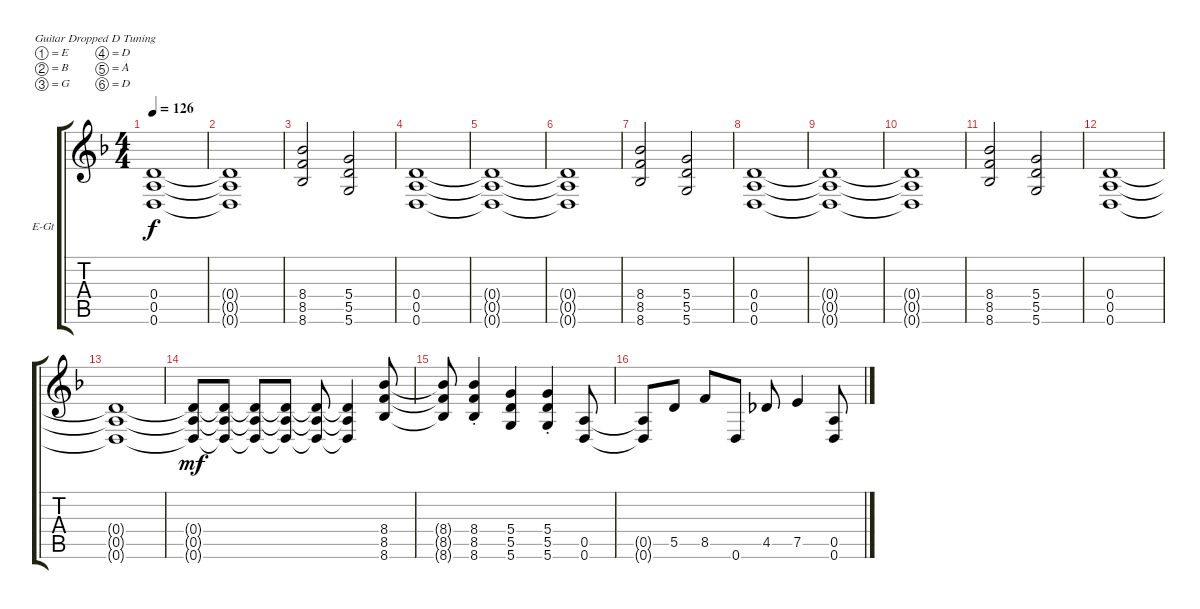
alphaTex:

\defaultSystemsLayout 4
\bracketExtendMode groupsimilarinstruments
\firstSystemTrackNameOrientation horizontal
\otherSystemsTrackNameOrientation horizontal
\track ("Rhythm R" "E-Gt") {instrument distortionguitar}
\staff {score tabs}
\tuning (E4 B3 G3 D3 A2 D2)
\ts (4 4)
\tempo 126
\clef g2
\scale
0.333333
\ks f
(0.4{t} 0.5{t} 0.6{t}).1{dy f} |
\scale
0.333333 (0.6{t} 0.5{t} 0.4{t}).1 |
\scale
0.333333 (8.4 8.5 8.6).2 (5.4 5.5 5.6).2 |
\scale
0.333333 (0.6 0.5 0.4).1 |
\scale
0.333333 (0.4{t} 0.5{t} 0.6{t}).1 |
\scale
0.333333 (0.6{t} 0.5{t} 0.4{t}).1 |
\scale
0.333333 (8.4 8.5 8.6).2 (5.4 5.5 5.6).2 |
\scale
0.333333 (0.6 0.5 0.4).1 |
\scale
0.333333 (0.4{t} 0.5{t} 0.6{t}).1 |
\scale
0.333333 (0.6{t} 0.5{t} 0.4{t}).1 |
\scale
0.333333 (8.4 8.5 8.6).2 (5.4 5.5 5.6).2 |
\scale
0.333333 (0.6 0.5 0.4).1 |
\scale
0.333333 (0.4{t} 0.5{t} 0.6{t}).1 |
\scale
0.333333 (0.6{t} 0.5{t} 0.4{t}).8{dy mf} (0.4{t} 0.6{t} 0.5{t}).8 (0.4{t} 0.6{t} 0.5{t}).8 (0.4{t} 0.6{t} 0.5{t}).8 (0.4{t} 0.6{t} 0.5{t}).8 (0.4{t} 0.6{t} 0.5{t}).4 (8.6 8.5 8.4).8 |
\scale
0.333333 (8.4{t} 8.5{t} 8.6{t}).8 (8.4{st} 8.5{st} 8.6{st}).4 (5.4 5.5 5.6).4 (5.4{st} 5.5{st} 5.6{st}).4 (0.5 0.6).8 |
\scale
0.333333 (0.6{t} 0.5{t}).8 5.5.8 8.5.8 0.6.8 4.5.8 7.5.4 (0.6 0.5).8
